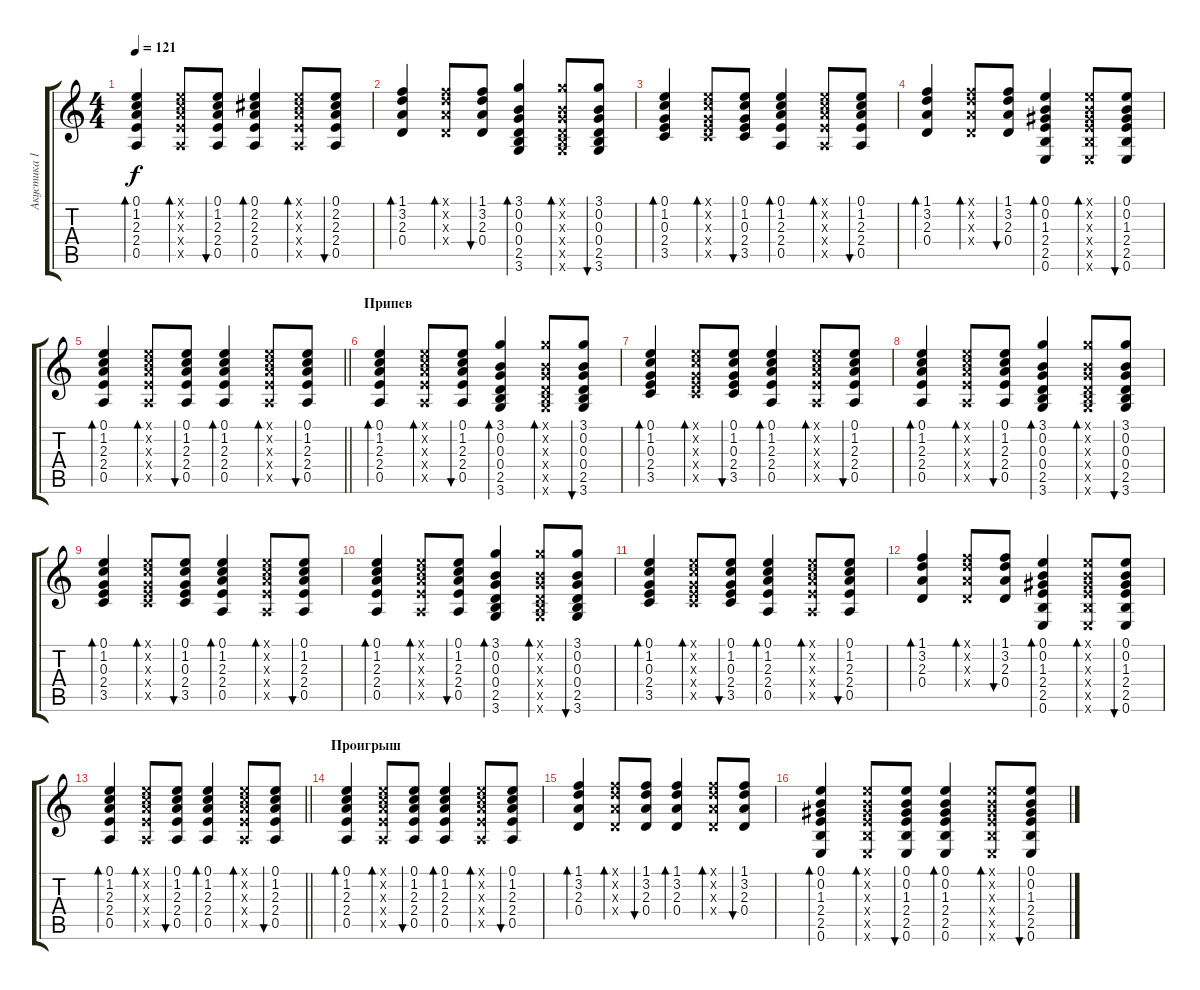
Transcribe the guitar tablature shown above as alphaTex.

\track ("Акустика 1" "Акустика 1") {instrument acousticguitarsteel}
\staff {score tabs}
\tuning (E4 B3 G3 D3 A2 E2) {hide}
\ts (4 4)
\tempo 121
\clef g2
\ks c
(0.1 1.2 2.3 2.4 0.5).4{bd 60 dy f} (0.1{x} 1.2{x} 2.3{x} 2.4{x} 0.5{x}).8{bd 60} (0.1 1.2 2.3 2.4 0.5).8{bu 60} (0.1 2.2 2.3 2.4 0.5).4{bd 60} (0.1{x} 2.2{x} 2.3{x} 2.4{x} 0.5{x}).8{bd 60} (0.1 2.2 2.3 2.4 0.5).8{bu 60} |
(1.1 3.2 2.3 0.4).4{bd 60} (1.1{x} 3.2{x} 2.3{x} 0.4{x}).8{bd 60} (1.1 3.2 2.3 0.4).8{bu 60} (3.1 0.2 0.3 0.4 2.5 3.6).4{bd 60} (3.1{x} 0.2{x} 0.3{x} 0.4{x} 2.5{x} 3.6{x}).8{bd 60} (3.1 0.2 0.3 0.4 2.5 3.6).8{bu 60} |
(0.1 1.2 0.3 2.4 3.5).4{bd 60} (0.1{x} 1.2{x} 0.3{x} 2.4{x} 3.5{x}).8{bd 60} (0.1 1.2 0.3 2.4 3.5).8{bu 60} (0.1 1.2 2.3 2.4 0.5).4{bd 60} (0.1{x} 1.2{x} 2.3{x} 2.4{x} 0.5{x}).8{bd 60} (0.1 1.2 2.3 2.4 0.5).8{bu 60} |
(1.1 3.2 2.3 0.4).4{bd 60} (1.1{x} 3.2{x} 2.3{x} 0.4{x}).8{bd 60} (1.1 3.2 2.3 0.4).8{bu 60} (0.1 0.2 1.3 2.4 2.5 0.6).4{bd 60} (0.1{x} 0.2{x} 1.3{x} 2.4{x} 2.5{x} 0.6{x}).8{bd 60} (0.1 0.2 1.3 2.4 2.5 0.6).8{bu 60} |
\barLineRight lightlight
(0.1 1.2 2.3 2.4 0.5).4{bd 60} (0.1{x} 1.2{x} 2.3{x} 2.4{x} 0.5{x}).8{bd 60} (0.1 1.2 2.3 2.4 0.5).8{bu 60} (0.1 1.2 2.3 2.4 0.5).4{bd 60} (0.1{x} 1.2{x} 2.3{x} 2.4{x} 0.5{x}).8{bd 60} (0.1 1.2 2.3 2.4 0.5).8{bu 60} |
\section ("" "Припев")
(0.1 1.2 2.3 2.4 0.5).4{bd 60} (0.1{x} 1.2{x} 2.3{x} 2.4{x} 0.5{x}).8{bd 60} (0.1 1.2 2.3 2.4 0.5).8{bu 60} (3.1 0.2 0.3 0.4 2.5 3.6).4{bd 60} (3.1{x} 0.2{x} 0.3{x} 0.4{x} 2.5{x} 3.6{x}).8{bd 60} (3.1 0.2 0.3 0.4 2.5 3.6).8{bu 60} |
(0.1 1.2 0.3 2.4 3.5).4{bd 60} (0.1{x} 1.2{x} 0.3{x} 2.4{x} 3.5{x}).8{bd 60} (0.1 1.2 0.3 2.4 3.5).8{bu 60} (0.1 1.2 2.3 2.4 0.5).4{bd 60} (0.1{x} 1.2{x} 2.3{x} 2.4{x} 0.5{x}).8{bd 60} (0.1 1.2 2.3 2.4 0.5).8{bu 60} |
(0.1 1.2 2.3 2.4 0.5).4{bd 60} (0.1{x} 1.2{x} 2.3{x} 2.4{x} 0.5{x}).8{bd 60} (0.1 1.2 2.3 2.4 0.5).8{bu 60} (3.1 0.2 0.3 0.4 2.5 3.6).4{bd 60} (3.1{x} 0.2{x} 0.3{x} 0.4{x} 2.5{x} 3.6{x}).8{bd 60} (3.1 0.2 0.3 0.4 2.5 3.6).8{bu 60} |
(0.1 1.2 0.3 2.4 3.5).4{bd 60} (0.1{x} 1.2{x} 0.3{x} 2.4{x} 3.5{x}).8{bd 60} (0.1 1.2 0.3 2.4 3.5).8{bu 60} (0.1 1.2 2.3 2.4 0.5).4{bd 60} (0.1{x} 1.2{x} 2.3{x} 2.4{x} 0.5{x}).8{bd 60} (0.1 1.2 2.3 2.4 0.5).8{bu 60} |
(0.1 1.2 2.3 2.4 0.5).4{bd 60} (0.1{x} 1.2{x} 2.3{x} 2.4{x} 0.5{x}).8{bd 60} (0.1 1.2 2.3 2.4 0.5).8{bu 60} (3.1 0.2 0.3 0.4 2.5 3.6).4{bd 60} (3.1{x} 0.2{x} 0.3{x} 0.4{x} 2.5{x} 3.6{x}).8{bd 60} (3.1 0.2 0.3 0.4 2.5 3.6).8{bu 60} |
(0.1 1.2 0.3 2.4 3.5).4{bd 60} (0.1{x} 1.2{x} 0.3{x} 2.4{x} 3.5{x}).8{bd 60} (0.1 1.2 0.3 2.4 3.5).8{bu 60} (0.1 1.2 2.3 2.4 0.5).4{bd 60} (0.1{x} 1.2{x} 2.3{x} 2.4{x} 0.5{x}).8{bd 60} (0.1 1.2 2.3 2.4 0.5).8{bu 60} |
(1.1 3.2 2.3 0.4).4{bd 60} (1.1{x} 3.2{x} 2.3{x} 0.4{x}).8{bd 60} (1.1 3.2 2.3 0.4).8{bu 60} (0.1 0.2 1.3 2.4 2.5 0.6).4{bd 60} (0.1{x} 0.2{x} 1.3{x} 2.4{x} 2.5{x} 0.6{x}).8{bd 60} (0.1 0.2 1.3 2.4 2.5 0.6).8{bu 60} |
\barLineRight lightlight
(0.1 1.2 2.3 2.4 0.5).4{bd 60} (0.1{x} 1.2{x} 2.3{x} 2.4{x} 0.5{x}).8{bd 60} (0.1 1.2 2.3 2.4 0.5).8{bu 60} (0.1 1.2 2.3 2.4 0.5).4{bd 60} (0.1{x} 1.2{x} 2.3{x} 2.4{x} 0.5{x}).8{bd 60} (0.1 1.2 2.3 2.4 0.5).8{bu 60} |
\section ("" "Проигрыш")
(0.1 1.2 2.3 2.4 0.5).4{bd 60} (0.1{x} 1.2{x} 2.3{x} 2.4{x} 0.5{x}).8{bd 60} (0.1 1.2 2.3 2.4 0.5).8{bu 60} (0.1 1.2 2.3 2.4 0.5).4{bd 60} (0.1{x} 1.2{x} 2.3{x} 2.4{x} 0.5{x}).8{bd 60} (0.1 1.2 2.3 2.4 0.5).8{bu 60} |
(1.1 3.2 2.3 0.4).4{bd 60} (1.1{x} 3.2{x} 2.3{x} 0.4{x}).8{bd 60} (1.1 3.2 2.3 0.4).8{bu 60} (1.1 3.2 2.3 0.4).4{bd 60} (1.1{x} 3.2{x} 2.3{x} 0.4{x}).8{bd 60} (1.1 3.2 2.3 0.4).8{bu 60} |
(0.1 0.2 1.3 2.4 2.5 0.6).4{bd 60} (0.1{x} 0.2{x} 1.3{x} 2.4{x} 2.5{x} 0.6{x}).8{bd 60} (0.1 0.2 1.3 2.4 2.5 0.6).8{bu 60} (0.1 0.2 1.3 2.4 2.5 0.6).4{bd 60} (0.1{x} 0.2{x} 1.3{x} 2.4{x} 2.5{x} 0.6{x}).8{bd 60} (0.1 0.2 1.3 2.4 2.5 0.6).8{bu 60}
